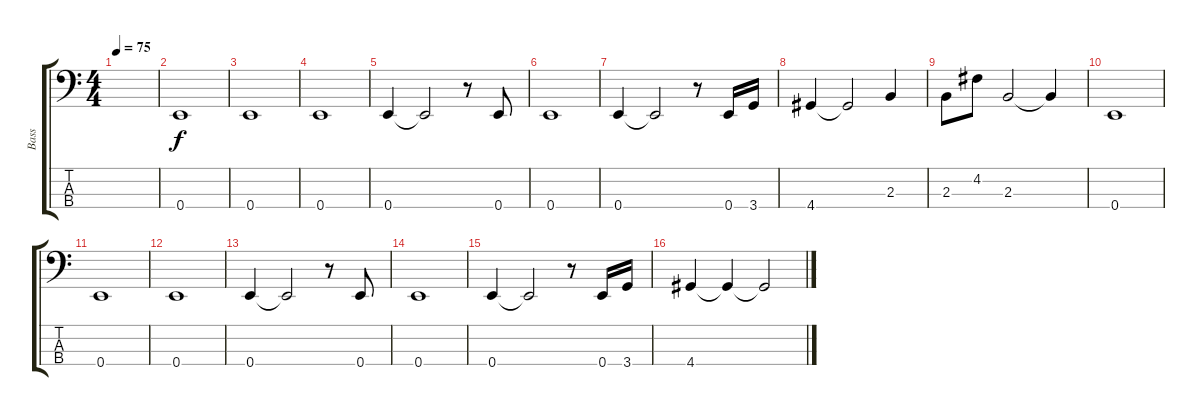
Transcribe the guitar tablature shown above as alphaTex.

\track ("Bass" "Bass") {instrument electricbassfinger}
\staff {score tabs}
\tuning (G2 D2 A1 E1) {hide}
\ts (4 4)
\tempo 75
\clef f4
\ks c
|
0.4.1 |
0.4.1 |
0.4.1 |
0.4.4 0.4{t}.2 r.8 0.4.8 |
0.4.1 |
0.4.4 0.4{t}.2 r.8 0.4.16 3.4.16 |
4.4.4 4.4{t}.2 2.3.4 |
2.3.8 4.2.8 2.3.2 2.3{t}.4 |
0.4.1 |
0.4.1 |
0.4.1 |
0.4.4 0.4{t}.2 r.8 0.4.8 |
0.4.1 |
0.4.4 0.4{t}.2 r.8 0.4.16 3.4.16 |
4.4.4 4.4{t}.4 4.4{t}.2
